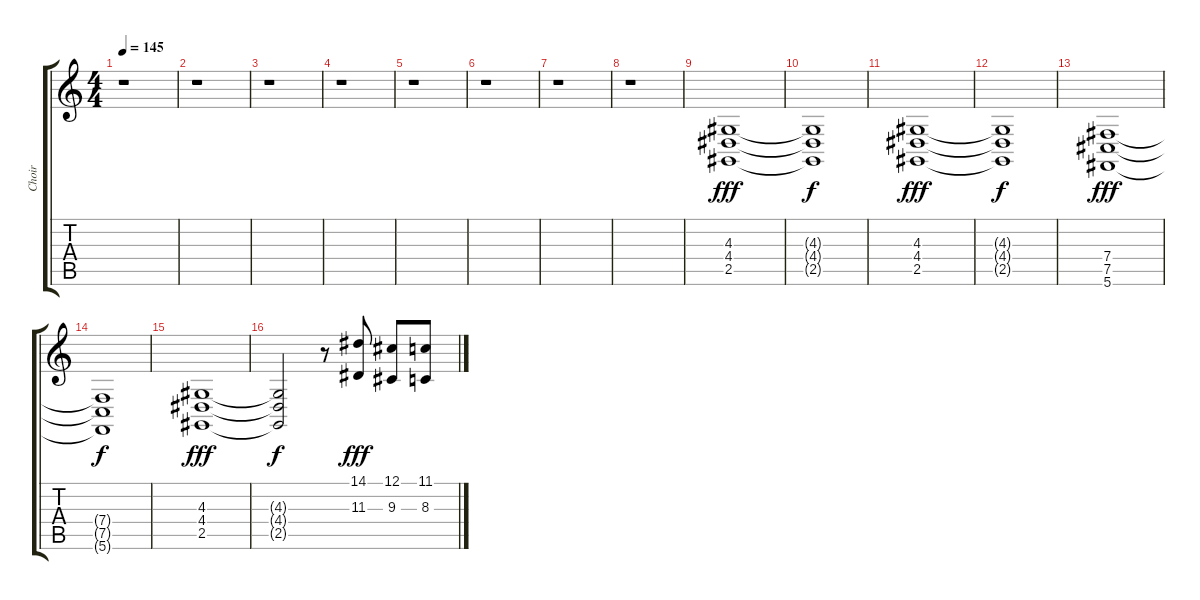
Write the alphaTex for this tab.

\track ("Choir" "Choir") {instrument choiraahs}
\staff {score tabs}
\tuning (Db4 Ab3 E3 B2 Gb2 Db2) {hide}
\ts (4 4)
\tempo 145
\clef g2
\ks c
r.1{dy fff} |
r.1 |
r.1 |
r.1 |
r.1 |
r.1 |
r.1 |
r.1 |
(4.3 4.4 2.5).1 |
(4.3{t} 4.4{t} 2.5{t}).1{dy f} |
(4.3 4.4 2.5).1{dy fff} |
(4.3{t} 4.4{t} 2.5{t}).1{dy f} |
(7.4 7.5 5.6).1{dy fff} |
(7.4{t} 7.5{t} 5.6{t}).1{dy f} |
(4.3 4.4 2.5).1{dy fff} |
(4.3{t} 4.4{t} 2.5{t}).2{dy f} r.8 (14.1 11.3).8{dy fff} (12.1 9.3).8 (11.1 8.3).8
